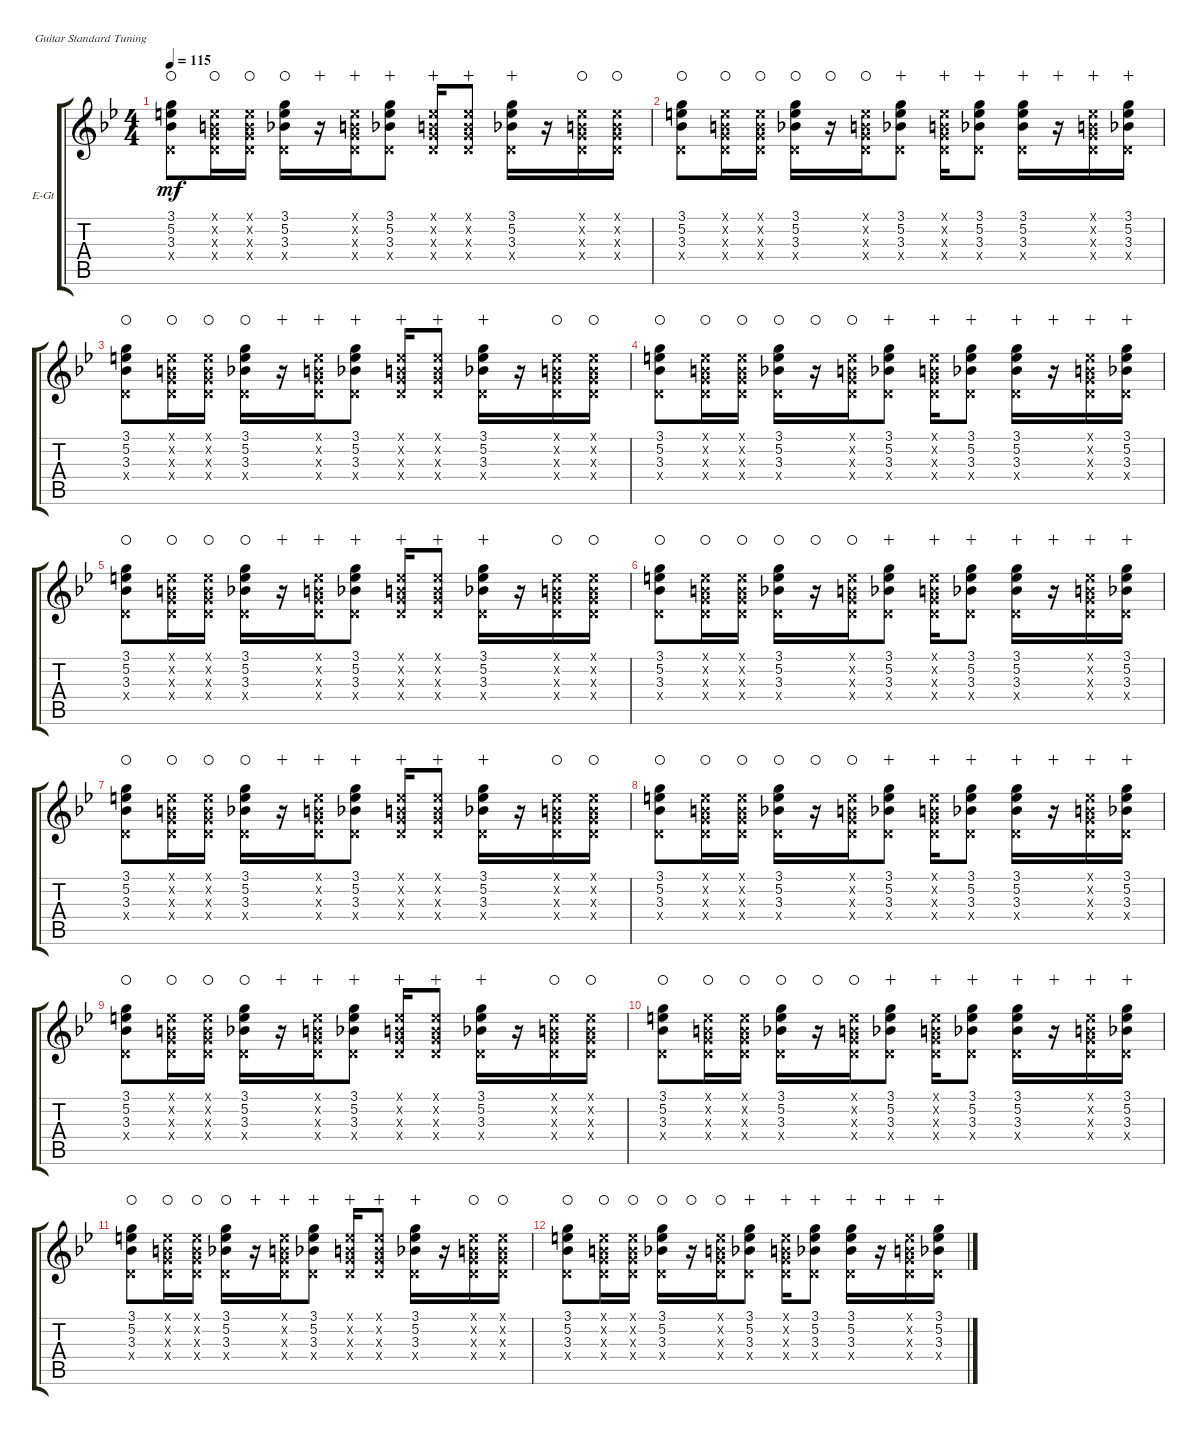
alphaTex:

\defaultSystemsLayout 4
\bracketExtendMode groupsimilarinstruments
\firstSystemTrackNameOrientation horizontal
\otherSystemsTrackNameOrientation horizontal
\track ("Guita" "E-Gt") {instrument electricguitarclean}
\staff {score tabs}
\tuning (E4 B3 G3 D3 A2 E2)
\ts (4 4)
\tempo 115
\clef g2
\scale
0.333333
\ks gminor
(3.3 5.2 3.1 0.4{x}).8{dy mf waho} (0.3{x} 0.2{x} 0.1{x} 0.4{x}).16{waho} (0.2{x} 0.3{x} 0.1{x} 0.4{x}).16{waho} (3.3 5.2 3.1 0.4{x}).16{waho} r.16{wahc} (0.1{x} 0.2{x} 0.3{x} 0.4{x}).16{wahc} (3.1 5.2 3.3 0.4{x}).8{wahc} (0.1{x} 0.2{x} 0.3{x} 0.4{x}).16{wahc} (0.1{x} 0.2{x} 0.3{x} 0.4{x}).8{wahc} (3.1 5.2 3.3 0.4{x}).16{wahc} r.16 (0.1{x} 0.2{x} 0.3{x} 0.4{x}).16{waho} (0.1{x} 0.2{x} 0.3{x} 0.4{x}).16{waho} |
\scale
0.333333 (3.3 5.2 3.1 0.4{x}).8{waho} (0.3{x} 0.2{x} 0.1{x} 0.4{x}).16{waho} (0.2{x} 0.3{x} 0.1{x} 0.4{x}).16{waho} (3.3 5.2 3.1 0.4{x}).16{waho} r.16{waho} (0.1{x} 0.2{x} 0.3{x} 0.4{x}).16{waho} (3.1 5.2 3.3 0.4{x}).8{wahc} (0.1{x} 0.2{x} 0.3{x} 0.4{x}).16{wahc} (3.1 5.2 3.3 0.4{x}).8{wahc} (3.1 5.2 3.3 0.4{x}).16{wahc} r.16{wahc} (0.1{x} 0.2{x} 0.3{x} 0.4{x}).16{wahc} (3.1 5.2 3.3 0.4{x}).16{wahc} |
\scale
0.333333 (3.3 5.2 3.1 0.4{x}).8{waho} (0.3{x} 0.2{x} 0.1{x} 0.4{x}).16{waho} (0.2{x} 0.3{x} 0.1{x} 0.4{x}).16{waho} (3.3 5.2 3.1 0.4{x}).16{waho} r.16{wahc} (0.1{x} 0.2{x} 0.3{x} 0.4{x}).16{wahc} (3.1 5.2 3.3 0.4{x}).8{wahc} (0.1{x} 0.2{x} 0.3{x} 0.4{x}).16{wahc} (0.1{x} 0.2{x} 0.3{x} 0.4{x}).8{wahc} (3.1 5.2 3.3 0.4{x}).16{wahc} r.16 (0.1{x} 0.2{x} 0.3{x} 0.4{x}).16{waho} (0.1{x} 0.2{x} 0.3{x} 0.4{x}).16{waho} |
\scale
0.333333 (3.3 5.2 3.1 0.4{x}).8{waho} (0.3{x} 0.2{x} 0.1{x} 0.4{x}).16{waho} (0.2{x} 0.3{x} 0.1{x} 0.4{x}).16{waho} (3.3 5.2 3.1 0.4{x}).16{waho} r.16{waho} (0.1{x} 0.2{x} 0.3{x} 0.4{x}).16{waho} (3.1 5.2 3.3 0.4{x}).8{wahc} (0.1{x} 0.2{x} 0.3{x} 0.4{x}).16{wahc} (3.1 5.2 3.3 0.4{x}).8{wahc} (3.1 5.2 3.3 0.4{x}).16{wahc} r.16{wahc} (0.1{x} 0.2{x} 0.3{x} 0.4{x}).16{wahc} (3.1 5.2 3.3 0.4{x}).16{wahc} |
\scale
0.333333 (3.3 5.2 3.1 0.4{x}).8{waho} (0.3{x} 0.2{x} 0.1{x} 0.4{x}).16{waho} (0.2{x} 0.3{x} 0.1{x} 0.4{x}).16{waho} (3.3 5.2 3.1 0.4{x}).16{waho} r.16{wahc} (0.1{x} 0.2{x} 0.3{x} 0.4{x}).16{wahc} (3.1 5.2 3.3 0.4{x}).8{wahc} (0.1{x} 0.2{x} 0.3{x} 0.4{x}).16{wahc} (0.1{x} 0.2{x} 0.3{x} 0.4{x}).8{wahc} (3.1 5.2 3.3 0.4{x}).16{wahc} r.16 (0.1{x} 0.2{x} 0.3{x} 0.4{x}).16{waho} (0.1{x} 0.2{x} 0.3{x} 0.4{x}).16{waho} |
\scale
0.333333 (3.3 5.2 3.1 0.4{x}).8{waho} (0.3{x} 0.2{x} 0.1{x} 0.4{x}).16{waho} (0.2{x} 0.3{x} 0.1{x} 0.4{x}).16{waho} (3.3 5.2 3.1 0.4{x}).16{waho} r.16{waho} (0.1{x} 0.2{x} 0.3{x} 0.4{x}).16{waho} (3.1 5.2 3.3 0.4{x}).8{wahc} (0.1{x} 0.2{x} 0.3{x} 0.4{x}).16{wahc} (3.1 5.2 3.3 0.4{x}).8{wahc} (3.1 5.2 3.3 0.4{x}).16{wahc} r.16{wahc} (0.1{x} 0.2{x} 0.3{x} 0.4{x}).16{wahc} (3.1 5.2 3.3 0.4{x}).16{wahc} |
\scale
0.333333 (3.3 5.2 3.1 0.4{x}).8{waho} (0.3{x} 0.2{x} 0.1{x} 0.4{x}).16{waho} (0.2{x} 0.3{x} 0.1{x} 0.4{x}).16{waho} (3.3 5.2 3.1 0.4{x}).16{waho} r.16{wahc} (0.1{x} 0.2{x} 0.3{x} 0.4{x}).16{wahc} (3.1 5.2 3.3 0.4{x}).8{wahc} (0.1{x} 0.2{x} 0.3{x} 0.4{x}).16{wahc} (0.1{x} 0.2{x} 0.3{x} 0.4{x}).8{wahc} (3.1 5.2 3.3 0.4{x}).16{wahc} r.16 (0.1{x} 0.2{x} 0.3{x} 0.4{x}).16{waho} (0.1{x} 0.2{x} 0.3{x} 0.4{x}).16{waho} |
\scale
0.333333 (3.3 5.2 3.1 0.4{x}).8{waho} (0.3{x} 0.2{x} 0.1{x} 0.4{x}).16{waho} (0.2{x} 0.3{x} 0.1{x} 0.4{x}).16{waho} (3.3 5.2 3.1 0.4{x}).16{waho} r.16{waho} (0.1{x} 0.2{x} 0.3{x} 0.4{x}).16{waho} (3.1 5.2 3.3 0.4{x}).8{wahc} (0.1{x} 0.2{x} 0.3{x} 0.4{x}).16{wahc} (3.1 5.2 3.3 0.4{x}).8{wahc} (3.1 5.2 3.3 0.4{x}).16{wahc} r.16{wahc} (0.1{x} 0.2{x} 0.3{x} 0.4{x}).16{wahc} (3.1 5.2 3.3 0.4{x}).16{wahc} |
\scale
0.333333 (3.3 5.2 3.1 0.4{x}).8{waho} (0.3{x} 0.2{x} 0.1{x} 0.4{x}).16{waho} (0.2{x} 0.3{x} 0.1{x} 0.4{x}).16{waho} (3.3 5.2 3.1 0.4{x}).16{waho} r.16{wahc} (0.1{x} 0.2{x} 0.3{x} 0.4{x}).16{wahc} (3.1 5.2 3.3 0.4{x}).8{wahc} (0.1{x} 0.2{x} 0.3{x} 0.4{x}).16{wahc} (0.1{x} 0.2{x} 0.3{x} 0.4{x}).8{wahc} (3.1 5.2 3.3 0.4{x}).16{wahc} r.16 (0.1{x} 0.2{x} 0.3{x} 0.4{x}).16{waho} (0.1{x} 0.2{x} 0.3{x} 0.4{x}).16{waho} |
\scale
0.333333 (3.3 5.2 3.1 0.4{x}).8{waho} (0.3{x} 0.2{x} 0.1{x} 0.4{x}).16{waho} (0.2{x} 0.3{x} 0.1{x} 0.4{x}).16{waho} (3.3 5.2 3.1 0.4{x}).16{waho} r.16{waho} (0.1{x} 0.2{x} 0.3{x} 0.4{x}).16{waho} (3.1 5.2 3.3 0.4{x}).8{wahc} (0.1{x} 0.2{x} 0.3{x} 0.4{x}).16{wahc} (3.1 5.2 3.3 0.4{x}).8{wahc} (3.1 5.2 3.3 0.4{x}).16{wahc} r.16{wahc} (0.1{x} 0.2{x} 0.3{x} 0.4{x}).16{wahc} (3.1 5.2 3.3 0.4{x}).16{wahc} |
\scale
0.333333 (3.3 5.2 3.1 0.4{x}).8{waho} (0.3{x} 0.2{x} 0.1{x} 0.4{x}).16{waho} (0.2{x} 0.3{x} 0.1{x} 0.4{x}).16{waho} (3.3 5.2 3.1 0.4{x}).16{waho} r.16{wahc} (0.1{x} 0.2{x} 0.3{x} 0.4{x}).16{wahc} (3.1 5.2 3.3 0.4{x}).8{wahc} (0.1{x} 0.2{x} 0.3{x} 0.4{x}).16{wahc} (0.1{x} 0.2{x} 0.3{x} 0.4{x}).8{wahc} (3.1 5.2 3.3 0.4{x}).16{wahc} r.16 (0.1{x} 0.2{x} 0.3{x} 0.4{x}).16{waho} (0.1{x} 0.2{x} 0.3{x} 0.4{x}).16{waho} |
\scale
0.333333 (3.3 5.2 3.1 0.4{x}).8{waho} (0.3{x} 0.2{x} 0.1{x} 0.4{x}).16{waho} (0.2{x} 0.3{x} 0.1{x} 0.4{x}).16{waho} (3.3 5.2 3.1 0.4{x}).16{waho} r.16{waho} (0.1{x} 0.2{x} 0.3{x} 0.4{x}).16{waho} (3.1 5.2 3.3 0.4{x}).8{wahc} (0.1{x} 0.2{x} 0.3{x} 0.4{x}).16{wahc} (3.1 5.2 3.3 0.4{x}).8{wahc} (3.1 5.2 3.3 0.4{x}).16{wahc} r.16{wahc} (0.1{x} 0.2{x} 0.3{x} 0.4{x}).16{wahc} (3.1 5.2 3.3 0.4{x}).16{wahc} |
\scale
0.333333 |
\scale
0.333333 |
\scale
0.333333 |
\scale
0.333333
